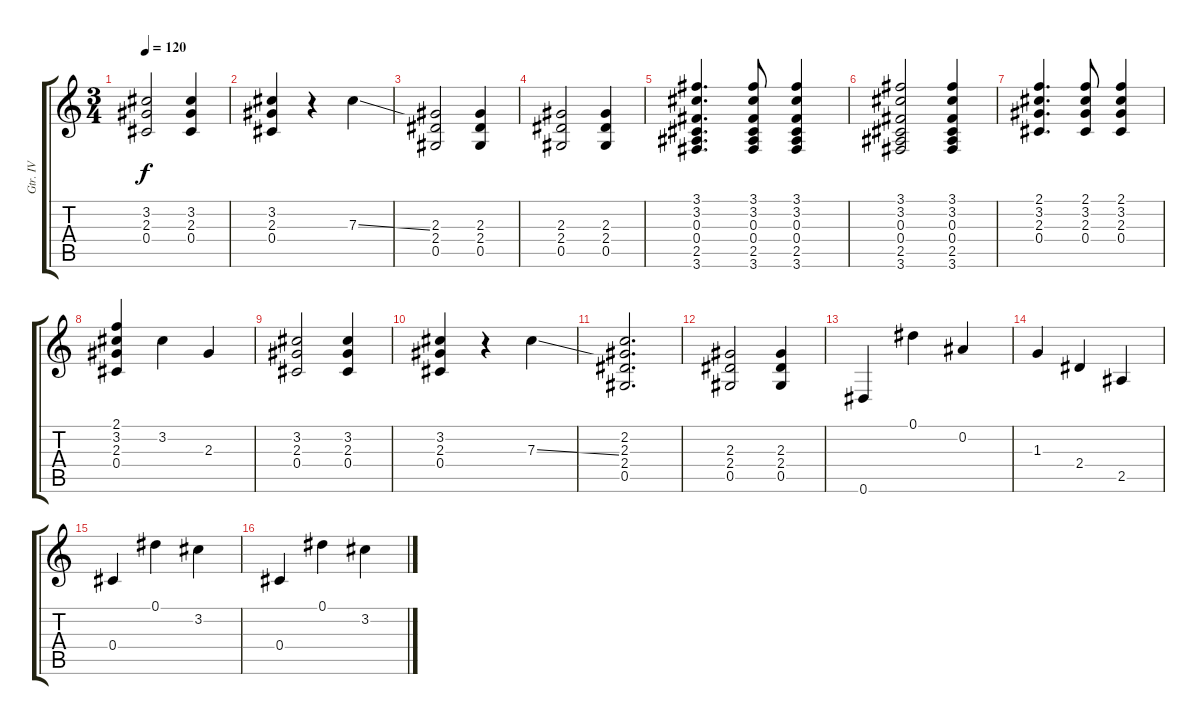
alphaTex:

\track ("Gtr. IV" "Gtr. IV") {instrument acousticguitarsteel}
\staff {score tabs}
\tuning (Eb4 Bb3 Gb3 Db3 Ab2 Eb2) {hide}
\ts (3 4)
\tempo 120
\clef g2
\ks c
(3.2 2.3 0.4).2{dy f} (3.2 2.3 0.4).4 |
(3.2 2.3 0.4).4 r.4 7.3{ss}.4 |
(2.3 2.4 0.5).2 (2.3 2.4 0.5).4 |
(2.3 2.4 0.5).2 (2.3 2.4 0.5).4 |
(3.1 3.2 0.3 0.4 2.5 3.6).4{d} (3.1 3.2 0.3 0.4 2.5 3.6).8 (3.1 3.2 0.3 0.4 2.5 3.6).4 |
(3.1 3.2 0.3 0.4 2.5 3.6).2 (3.1 3.2 0.3 0.4 2.5 3.6).4 |
(2.1 3.2 2.3 0.4).4{d} (2.1 3.2 2.3 0.4).8 (2.1 3.2 2.3 0.4).4 |
(2.1 3.2 2.3 0.4).4 3.2.4 2.3.4 |
(3.2 2.3 0.4).2 (3.2 2.3 0.4).4 |
(3.2 2.3 0.4).4 r.4 7.3{ss}.4 |
(2.2 2.3 2.4 0.5).2{d} |
(2.3 2.4 0.5).2 (2.3 2.4 0.5).4 |
0.6.4 0.1.4 0.2.4 |
1.3.4 2.4.4 2.5.4 |
0.4.4 0.1.4 3.2.4 |
0.4.4 0.1.4 3.2.4
